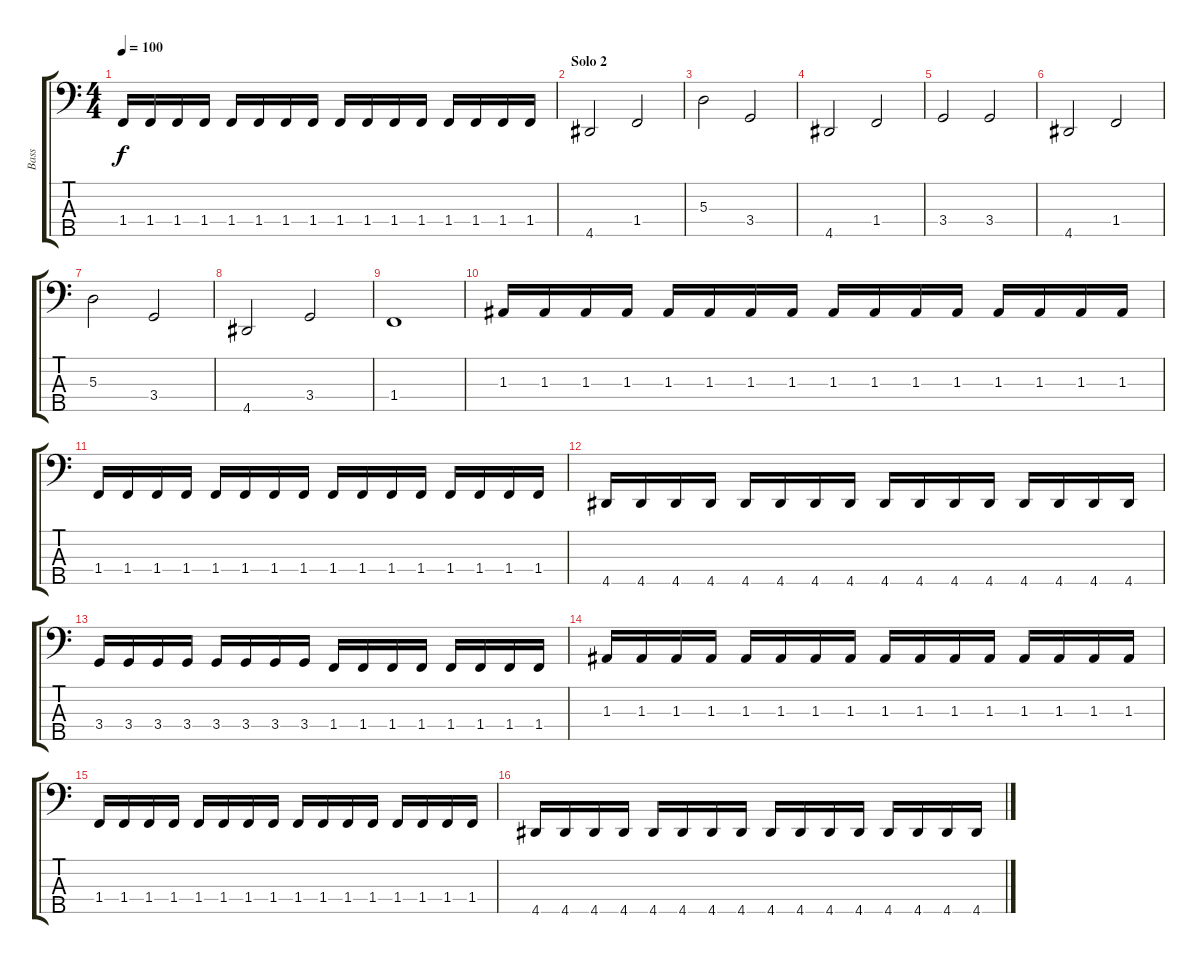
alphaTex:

\track ("Bass" "Bass") {instrument electricbassfinger}
\staff {score tabs}
\tuning (G2 D2 A1 E1 B0) {hide}
\ts (4 4)
\tempo 100
\clef f4
\ks c
1.4.16{dy f} 1.4.16 1.4.16 1.4.16 1.4.16 1.4.16 1.4.16 1.4.16 1.4.16 1.4.16 1.4.16 1.4.16 1.4.16 1.4.16 1.4.16 1.4.16 |
\section ("" "Solo 2")
4.5.2 1.4.2 |
5.3.2 3.4.2 |
4.5.2 1.4.2 |
3.4.2 3.4.2 |
4.5.2 1.4.2 |
5.3.2 3.4.2 |
4.5.2 3.4.2 |
1.4.1 |
\section ("" "")
1.3.16 1.3.16 1.3.16 1.3.16 1.3.16 1.3.16 1.3.16 1.3.16 1.3.16 1.3.16 1.3.16 1.3.16 1.3.16 1.3.16 1.3.16 1.3.16 |
1.4.16 1.4.16 1.4.16 1.4.16 1.4.16 1.4.16 1.4.16 1.4.16 1.4.16 1.4.16 1.4.16 1.4.16 1.4.16 1.4.16 1.4.16 1.4.16 |
4.5.16 4.5.16 4.5.16 4.5.16 4.5.16 4.5.16 4.5.16 4.5.16 4.5.16 4.5.16 4.5.16 4.5.16 4.5.16 4.5.16 4.5.16 4.5.16 |
3.4.16 3.4.16 3.4.16 3.4.16 3.4.16 3.4.16 3.4.16 3.4.16 1.4.16 1.4.16 1.4.16 1.4.16 1.4.16 1.4.16 1.4.16 1.4.16 |
1.3.16 1.3.16 1.3.16 1.3.16 1.3.16 1.3.16 1.3.16 1.3.16 1.3.16 1.3.16 1.3.16 1.3.16 1.3.16 1.3.16 1.3.16 1.3.16 |
1.4.16 1.4.16 1.4.16 1.4.16 1.4.16 1.4.16 1.4.16 1.4.16 1.4.16 1.4.16 1.4.16 1.4.16 1.4.16 1.4.16 1.4.16 1.4.16 |
4.5.16 4.5.16 4.5.16 4.5.16 4.5.16 4.5.16 4.5.16 4.5.16 4.5.16 4.5.16 4.5.16 4.5.16 4.5.16 4.5.16 4.5.16 4.5.16
